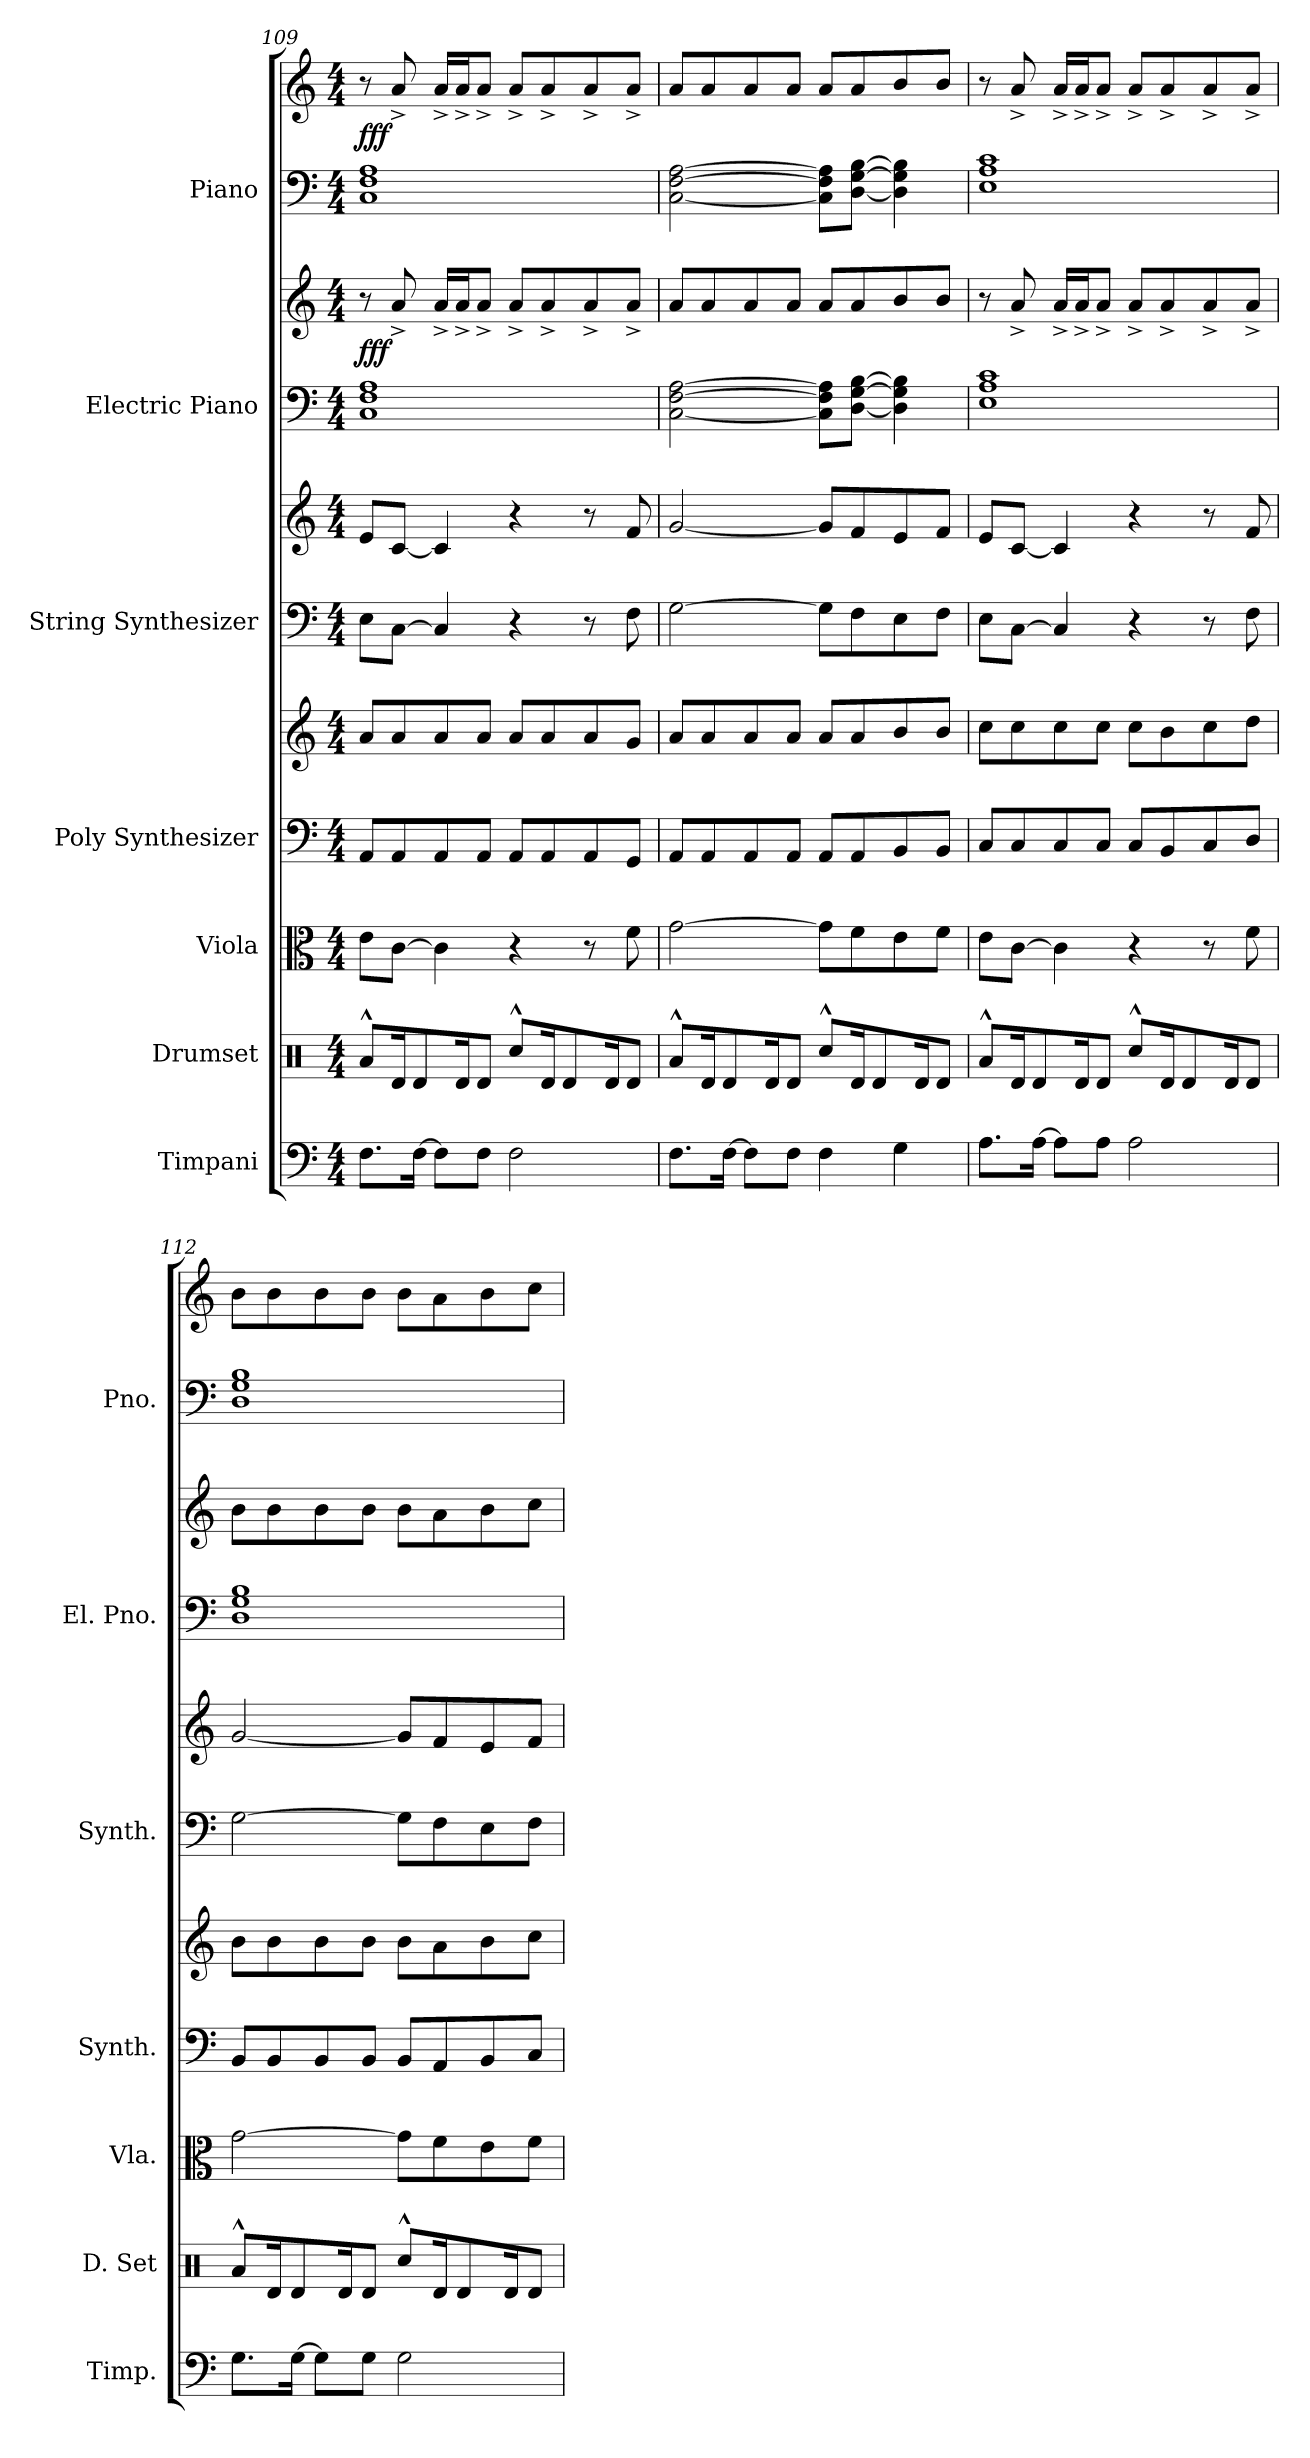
**kern	**kern	**kern	**kern	**kern	**kern	**kern	**kern	**kern	**dynam	**kern	**kern	**dynam
*part7	*part6	*part5	*part4	*part4	*part3	*part3	*part2	*part2	*part2	*part1	*part1	*part1
*staff11	*staff10	*staff9	*staff8	*staff7	*staff6	*staff5	*staff4	*staff3	*staff3/4	*staff2	*staff1	*staff1/2
*I"Timpani	*I"Drumset	*I"Viola	*I"Poly Synthesizer	*	*I"String Synthesizer	*	*I"Electric Piano	*	*	*I"Piano	*	*
*I'Timp.	*I'D. Set	*I'Vla.	*I'Synth.	*	*I'Synth.	*	*I'El. Pno.	*	*	*I'Pno.	*	*
*clefF4	*clefX	*clefC3	*clefF4	*clefG2	*clefF4	*clefG2	*clefF4	*clefG2	*	*clefF4	*clefG2	*
*k[]	*k[]	*k[]	*k[]	*k[]	*k[]	*k[]	*k[]	*k[]	*	*k[]	*k[]	*
*M4/4	*M4/4	*M4/4	*M4/4	*M4/4	*M4/4	*M4/4	*M4/4	*M4/4	*	*M4/4	*M4/4	*
=109	=109	=109	=109	=109	=109	=109	=109	=109	=109	=109	=109	=109
!	!	!	!	!	!	!	!	!	!LO:DY:b	!	!	!LO:DY:b
8.F\L	8Ra^^/L	8e\L	8AA/L	8a/L	8E\L	8e/L	1C 1F 1A	8r	fff	1C 1F 1A	8r	fff
.	16Rd/K	[8c\J	8AA/	8a/	[8C\J	[8c/J	.	8a^/	.	.	8a^/	.
[16F\Jk	8Rd/	.	.	.	.	.	.	.	.	.	.	.
8F\L]	.	4c\]	8AA/	8a/	4C/]	4c/]	.	16a^/LL	.	.	16a^/LL	.
.	16Rd/K	.	.	.	.	.	.	16a^/J	.	.	16a^/J	.
8F\J	8Rd/J	.	8AA/J	8a/J	.	.	.	8a^/J	.	.	8a^/J	.
2F\	8Rcc^^/L	4r	8AA/L	8a/L	4r	4r	.	8a^/L	.	.	8a^/L	.
.	16Rd/K	.	8AA/	8a/	.	.	.	8a^/	.	.	8a^/	.
.	8Rd/	.	.	.	.	.	.	.	.	.	.	.
.	.	8r	8AA/	8a/	8r	8r	.	8a^/	.	.	8a^/	.
.	16Rd/K	.	.	.	.	.	.	.	.	.	.	.
.	8Rd/J	8f\	8GG/J	8g/J	8F\	8f/	.	8a^/J	.	.	8a^/J	.
=110	=110	=110	=110	=110	=110	=110	=110	=110	=110	=110	=110	=110
8.F\L	8Ra^^/L	[2g\	8AA/L	8a/L	[2G\	[2g/	[2C\ [2F\ [2A\	8a/L	.	[2C\ [2F\ [2A\	8a/L	.
.	16Rd/K	.	8AA/	8a/	.	.	.	8a/	.	.	8a/	.
[16F\Jk	8Rd/	.	.	.	.	.	.	.	.	.	.	.
8F\L]	.	.	8AA/	8a/	.	.	.	8a/	.	.	8a/	.
.	16Rd/K	.	.	.	.	.	.	.	.	.	.	.
8F\J	8Rd/J	.	8AA/J	8a/J	.	.	.	8a/J	.	.	8a/J	.
4F\	8Rcc^^/L	8g\L]	8AA/L	8a/L	8G\L]	8g/L]	8C\] 8F\] 8A\]L	8a/L	.	8C\] 8F\] 8A\]L	8a/L	.
.	16Rd/K	8f\	8AA/	8a/	8F\	8f/	[8D\ [8G\ [8B\J	8a/	.	[8D\ [8G\ [8B\J	8a/	.
.	8Rd/	.	.	.	.	.	.	.	.	.	.	.
4G\	.	8e\	8BB/	8b/	8E\	8e/	4D\] 4G\] 4B\]	8b/	.	4D\] 4G\] 4B\]	8b/	.
.	16Rd/K	.	.	.	.	.	.	.	.	.	.	.
.	8Rd/J	8f\J	8BB/J	8b/J	8F\J	8f/J	.	8b/J	.	.	8b/J	.
!!LO:PB:g=z
=111	=111	=111	=111	=111	=111	=111	=111	=111	=111	=111	=111	=111
8.A\L	8Ra^^/L	8e\L	8C/L	8cc\L	8E\L	8e/L	1E 1A 1c	8r	.	1E 1A 1c	8r	.
.	16Rd/K	[8c\J	8C/	8cc\	[8C\J	[8c/J	.	8a^/	.	.	8a^/	.
[16A\Jk	8Rd/	.	.	.	.	.	.	.	.	.	.	.
8A\L]	.	4c\]	8C/	8cc\	4C/]	4c/]	.	16a^/LL	.	.	16a^/LL	.
.	16Rd/K	.	.	.	.	.	.	16a^/J	.	.	16a^/J	.
8A\J	8Rd/J	.	8C/J	8cc\J	.	.	.	8a^/J	.	.	8a^/J	.
2A\	8Rcc^^/L	4r	8C/L	8cc\L	4r	4r	.	8a^/L	.	.	8a^/L	.
.	16Rd/K	.	8BB/	8b\	.	.	.	8a^/	.	.	8a^/	.
.	8Rd/	.	.	.	.	.	.	.	.	.	.	.
.	.	8r	8C/	8cc\	8r	8r	.	8a^/	.	.	8a^/	.
.	16Rd/K	.	.	.	.	.	.	.	.	.	.	.
.	8Rd/J	8f\	8D/J	8dd\J	8F\	8f/	.	8a^/J	.	.	8a^/J	.
=112	=112	=112	=112	=112	=112	=112	=112	=112	=112	=112	=112	=112
8.G\L	8Ra^^/L	[2g\	8BB/L	8b\L	[2G\	[2g/	1D 1G 1B	8b\L	.	1D 1G 1B	8b\L	.
.	16Rd/K	.	8BB/	8b\	.	.	.	8b\	.	.	8b\	.
[16G\Jk	8Rd/	.	.	.	.	.	.	.	.	.	.	.
8G\L]	.	.	8BB/	8b\	.	.	.	8b\	.	.	8b\	.
.	16Rd/K	.	.	.	.	.	.	.	.	.	.	.
8G\J	8Rd/J	.	8BB/J	8b\J	.	.	.	8b\J	.	.	8b\J	.
2G\	8Rcc^^/L	8g\L]	8BB/L	8b\L	8G\L]	8g/L]	.	8b\L	.	.	8b\L	.
.	16Rd/K	8f\	8AA/	8a\	8F\	8f/	.	8a\	.	.	8a\	.
.	8Rd/	.	.	.	.	.	.	.	.	.	.	.
.	.	8e\	8BB/	8b\	8E\	8e/	.	8b\	.	.	8b\	.
.	16Rd/K	.	.	.	.	.	.	.	.	.	.	.
.	8Rd/J	8f\J	8C/J	8cc\J	8F\J	8f/J	.	8cc\J	.	.	8cc\J	.
=	=	=	=	=	=	=	=	=	=	=	=	=
*-	*-	*-	*-	*-	*-	*-	*-	*-	*-	*-	*-	*-
